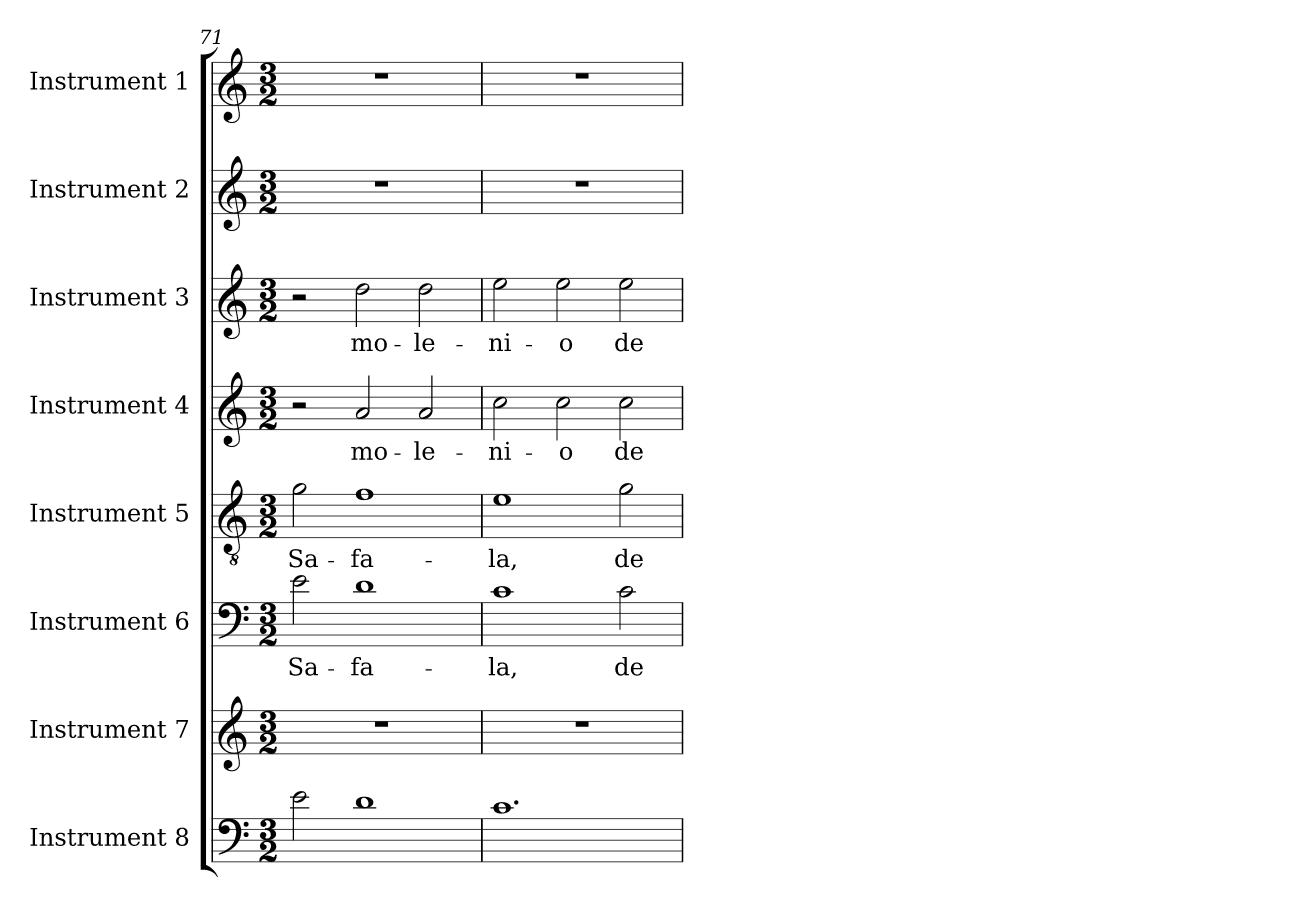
**kern	**kern	**kern	**text	**kern	**text	**kern	**text	**kern	**text	**kern	**kern
*part8	*part7	*part6	*part6	*part5	*part5	*part4	*part4	*part3	*part3	*part2	*part1
*staff8	*staff7	*staff6	*staff6	*staff5	*staff5	*staff4	*staff4	*staff3	*staff3	*staff2	*staff1
*I"Instrument 8	*I"Instrument 7	*I"Instrument 6	*	*I"Instrument 5	*	*I"Instrument 4	*	*I"Instrument 3	*	*I"Instrument 2	*I"Instrument 1
*clefF4	*clefG2	*clefF4	*	*clefGv2	*	*clefG2	*	*clefG2	*	*clefG2	*clefG2
*k[]	*k[]	*k[]	*	*k[]	*	*k[]	*	*k[]	*	*k[]	*k[]
*C:	*C:	*C:	*	*C:	*	*C:	*	*C:	*	*C:	*C:
*M3/2	*M3/2	*M3/2	*	*M3/2	*	*M3/2	*	*M3/2	*	*M3/2	*M3/2
=71	=71	=71	=71	=71	=71	=71	=71	=71	=71	=71	=71
!	!	!	!LO:LY:b:rj	!	!LO:LY:b:rj	!	!	!	!	!	!
2e\	1.r	2e\	Sa-	2g\	Sa-	2r	.	2r	.	1.r	1.r
!	!	!	!LO:LY:b:rj	!	!LO:LY:b:rj	!	!LO:LY:b:rj	!	!LO:LY:b:rj	!	!
1d	.	1d	-fa-	1f	-fa-	2a/	mo-	2dd\	mo-	.	.
!	!	!	!	!	!	!	!LO:LY:b:rj	!	!LO:LY:b:rj	!	!
.	.	.	.	.	.	2a/	-le-	2dd\	-le-	.	.
=72	=72	=72	=72	=72	=72	=72	=72	=72	=72	=72	=72
!	!	!	!LO:LY:b:rj	!	!LO:LY:b:rj	!	!LO:LY:b:rj	!	!LO:LY:b:rj	!	!
1.c	1.r	1c	-la,	1e	-la,	2cc\	-ni-	2ee\	-ni-	1.r	1.r
!	!	!	!	!	!	!	!LO:LY:b:rj	!	!LO:LY:b:rj	!	!
.	.	.	.	.	.	2cc\	-o	2ee\	-o	.	.
!	!	!	!LO:LY:b:rj	!	!LO:LY:b:rj	!	!LO:LY:b:rj	!	!LO:LY:b:rj	!	!
.	.	2c\	de	2g\	de	2cc\	de	2ee\	de	.	.
=	=	=	=	=	=	=	=	=	=	=	=
*-	*-	*-	*-	*-	*-	*-	*-	*-	*-	*-	*-
